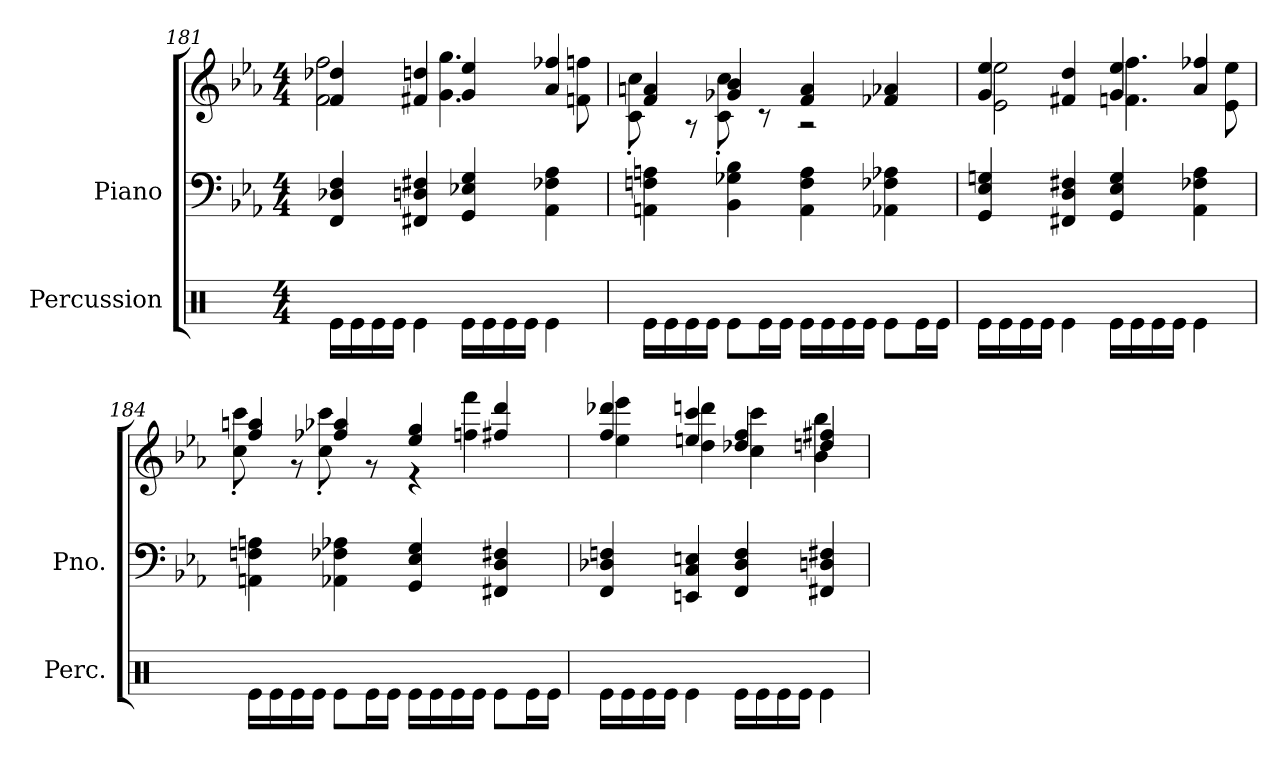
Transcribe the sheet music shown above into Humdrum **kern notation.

**kern	**kern	**kern
*part2	*part1	*part1
*staff3	*staff2	*staff1
*I"Percussion	*I"Piano	*
*I'Perc.	*I'Pno.	*
*clefX	*clefF4	*clefG2
*k[]	*k[b-e-a-]	*k[b-e-a-]
*	*E-:	*E-:
*M4/4	*M4/4	*M4/4
=181	=181	=181
*	*	*^
16Re\LL	4FF/ 4D-X/ 4F/	4f/ 4dd-X/	2f\ 2ff\
16Re\	.	.	.
16Re\	.	.	.
16Re\JJ	.	.	.
4Re\	4FF#X/ 4Dn/ 4F#X/	4f#X/ 4ddn/	.
16Re\LL	4GG/ 4E-X/ 4G/	4g/ 4ee-/	4.g\ 4.gg\
16Re\	.	.	.
16Re\	.	.	.
16Re\JJ	.	.	.
4Re\	4AA-\ 4F-X\ 4A-\	4a-/ 4ff-X/	.
.	.	.	8fn\ 8ffn\
=182	=182	=182	=182
16Re\LL	4AAn\ 4Fn\ 4An\	4f/ 4an/	8c\' 8cc\'
16Re\	.	.	.
16Re\	.	.	8r
16Re\JJ	.	.	.
8Re\L	4BB-\ 4G-X\ 4B-\	4g-X/ 4b-/	8c\' 8cc\'
16Re\L	.	.	8r
16Re\JJ	.	.	.
16Re\LL	4AA\ 4F\ 4A\	4f/ 4a/	2r
16Re\	.	.	.
16Re\	.	.	.
16Re\JJ	.	.	.
8Re\L	4AA-X\ 4F-X\ 4A-X\	4f-X/ 4a-X/	.
16Re\L	.	.	.
16Re\JJ	.	.	.
=183	=183	=183	=183
16Re\LL	4GG/ 4E-/ 4Gn/	4g/ 4ee-/	2e-\ 2ee-\
16Re\	.	.	.
16Re\	.	.	.
16Re\JJ	.	.	.
4Re\	4FF#X/ 4D/ 4F#X/	4f#X/ 4dd/	.
16Re\LL	4GG/ 4E-/ 4G/	4g/ 4ee-/	4.fn\ 4.ff\
16Re\	.	.	.
16Re\	.	.	.
16Re\JJ	.	.	.
4Re\	4AA-\ 4F-X\ 4A-\	4a-/ 4ff-X/	.
.	.	.	8e-\ 8ee-\
!!LO:LB:g=z	!!
=184	=184	=184	=184
16Re\LL	4AAn\ 4Fn\ 4An\	4ff/ 4aan/	8cc\' 8ccc\'
16Re\	.	.	.
16Re\	.	.	8r
16Re\JJ	.	.	.
8Re\L	4AA-X\ 4F-X\ 4A-X\	4ff-X/ 4aa-X/	8cc\' 8ccc\'
16Re\L	.	.	8r
16Re\JJ	.	.	.
16Re\LL	4GG/ 4E-/ 4G/	4ee-/ 4gg/	4r
16Re\	.	.	.
16Re\	.	.	.
16Re\JJ	.	.	.
8Re\L	4FF#X/ 4D/ 4F#X/	4ff#X/ 4ddd/	4ffn\ 4fff\
16Re\L	.	.	.
16Re\JJ	.	.	.
=185	=185	=185	=185
16Re\LL	4FF/ 4D-X/ 4Fn/	4ff/ 4ddd-X/	4ee-\ 4eee-\
16Re\	.	.	.
16Re\	.	.	.
16Re\JJ	.	.	.
4Re\	4EEn/ 4C/ 4En/	4een/ 4ccc/	4dd\ 4dddn\
16Re\LL	4FF/ 4D-/ 4F/	4dd-X/ 4ff/	4cc\ 4ccc\
16Re\	.	.	.
16Re\	.	.	.
16Re\JJ	.	.	.
4Re\	4FF#X/ 4Dn/ 4F#X/	4ddn/ 4ff#X/	4b-\ 4bb-\
*	*	*v	*v
=	=	=
*-	*-	*-
